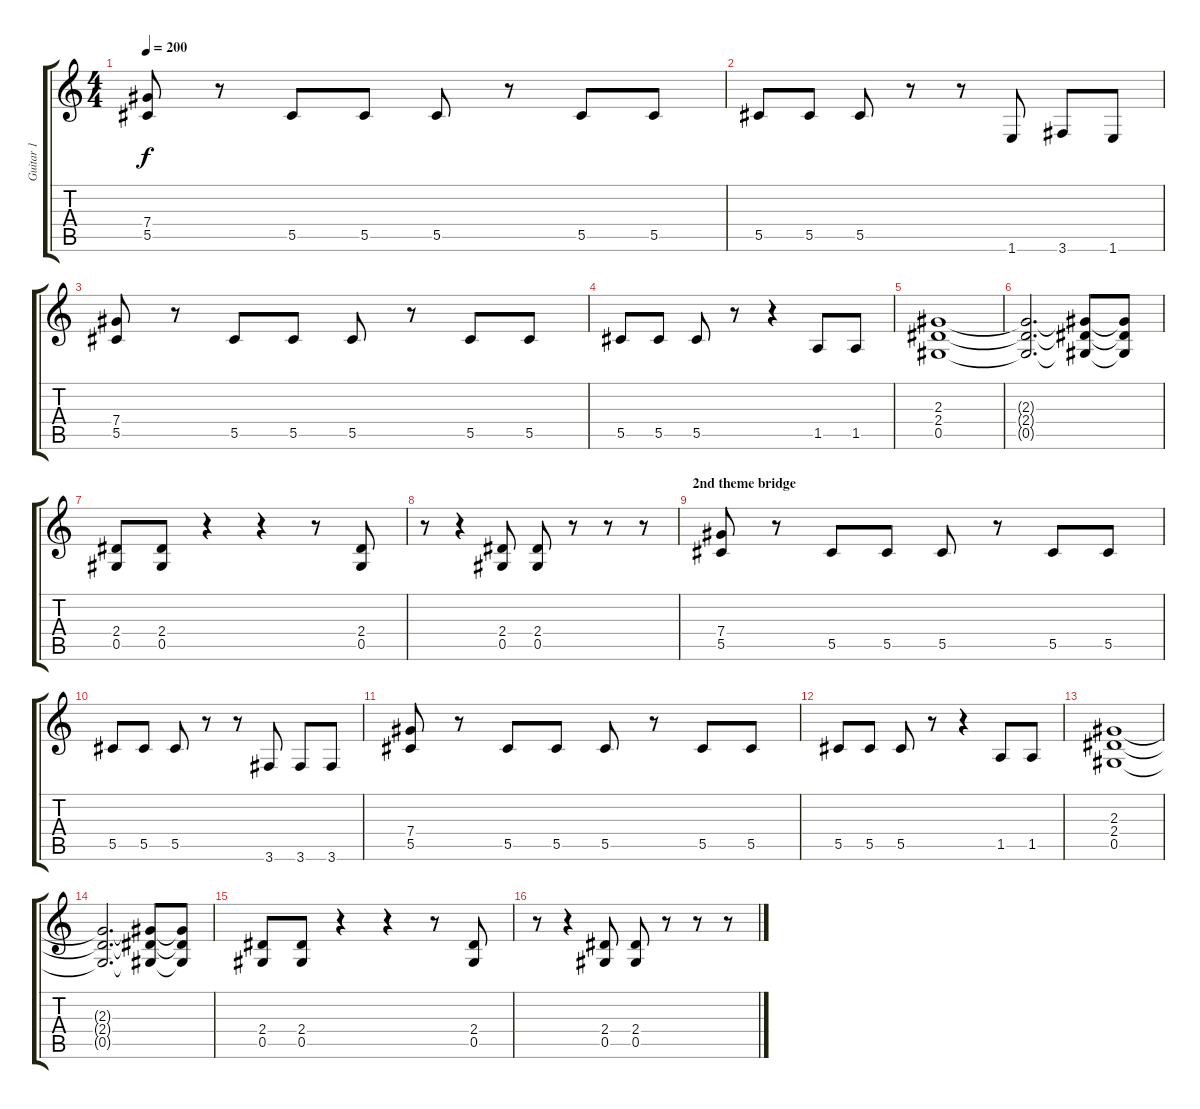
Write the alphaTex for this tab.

\track ("Guitar 1" "Guitar 1") {instrument distortionguitar}
\staff {score tabs}
\tuning (Eb4 Bb3 Gb3 Db3 Ab2 Eb2) {hide}
\ts (4 4)
\tempo 200
\clef g2
\ks c
(7.4 5.5).8{dy f} r.8 5.5.8 5.5.8 5.5.8 r.8 5.5.8 5.5.8 |
5.5.8 5.5.8 5.5.8 r.8 r.8 1.6.8 3.6.8 1.6.8 |
(7.4 5.5).8 r.8 5.5.8 5.5.8 5.5.8 r.8 5.5.8 5.5.8 |
5.5.8 5.5.8 5.5.8 r.8 r.4 1.5.8 1.5.8 |
(2.3 2.4 0.5).1 |
(2.3{t} 2.4{t} 0.5{t}).2{d} (2.3{t} 2.4{t} 0.5{t}).8 (2.3{t} 2.4{t} 0.5{t}).8 |
(2.4 0.5).8 (2.4 0.5).8 r.4 r.4 r.8 (2.4 0.5).8 |
r.8 r.4 (2.4 0.5).8 (2.4 0.5).8 r.8 r.8 r.8 |
\section ("" "2nd theme bridge")
(7.4 5.5).8 r.8 5.5.8 5.5.8 5.5.8 r.8 5.5.8 5.5.8 |
5.5.8 5.5.8 5.5.8 r.8 r.8 3.6.8 3.6.8 3.6.8 |
(7.4 5.5).8 r.8 5.5.8 5.5.8 5.5.8 r.8 5.5.8 5.5.8 |
5.5.8 5.5.8 5.5.8 r.8 r.4 1.5.8 1.5.8 |
(2.3 2.4 0.5).1 |
(2.3{t} 2.4{t} 0.5{t}).2{d} (2.3{t} 2.4{t} 0.5{t}).8 (2.3{t} 2.4{t} 0.5{t}).8 |
(2.4 0.5).8 (2.4 0.5).8 r.4 r.4 r.8 (2.4 0.5).8 |
r.8 r.4 (2.4 0.5).8 (2.4 0.5).8 r.8 r.8 r.8
